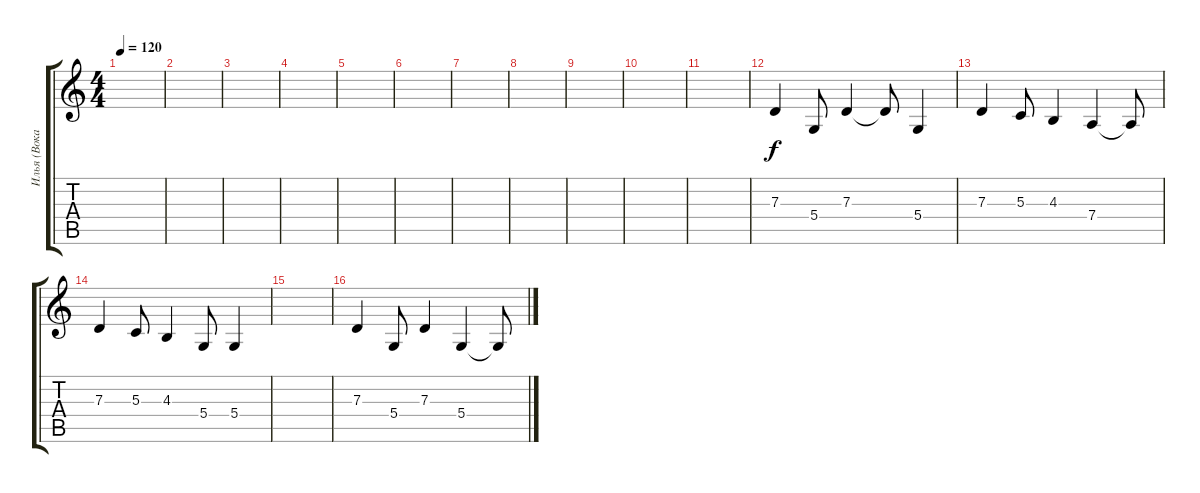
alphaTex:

\track ("Илья (Вокал)" "Илья (Вока") {instrument lead8bassandlead}
\staff {score tabs}
\tuning (E4 B3 G3 D3 A2 E2) {hide}
\ts (4 4)
\tempo 120
\clef g2
\ks c
|
|
|
|
|
|
|
|
|
|
|
7.3.4 5.4.8 7.3.4 7.3{t}.8 5.4.4 |
7.3.4 5.3.8 4.3.4 7.4.4 7.4{t}.8 |
7.3.4 5.3.8 4.3.4 5.4.8 5.4.4 |
|
7.3.4 5.4.8 7.3.4 5.4.4 5.4{t}.8
